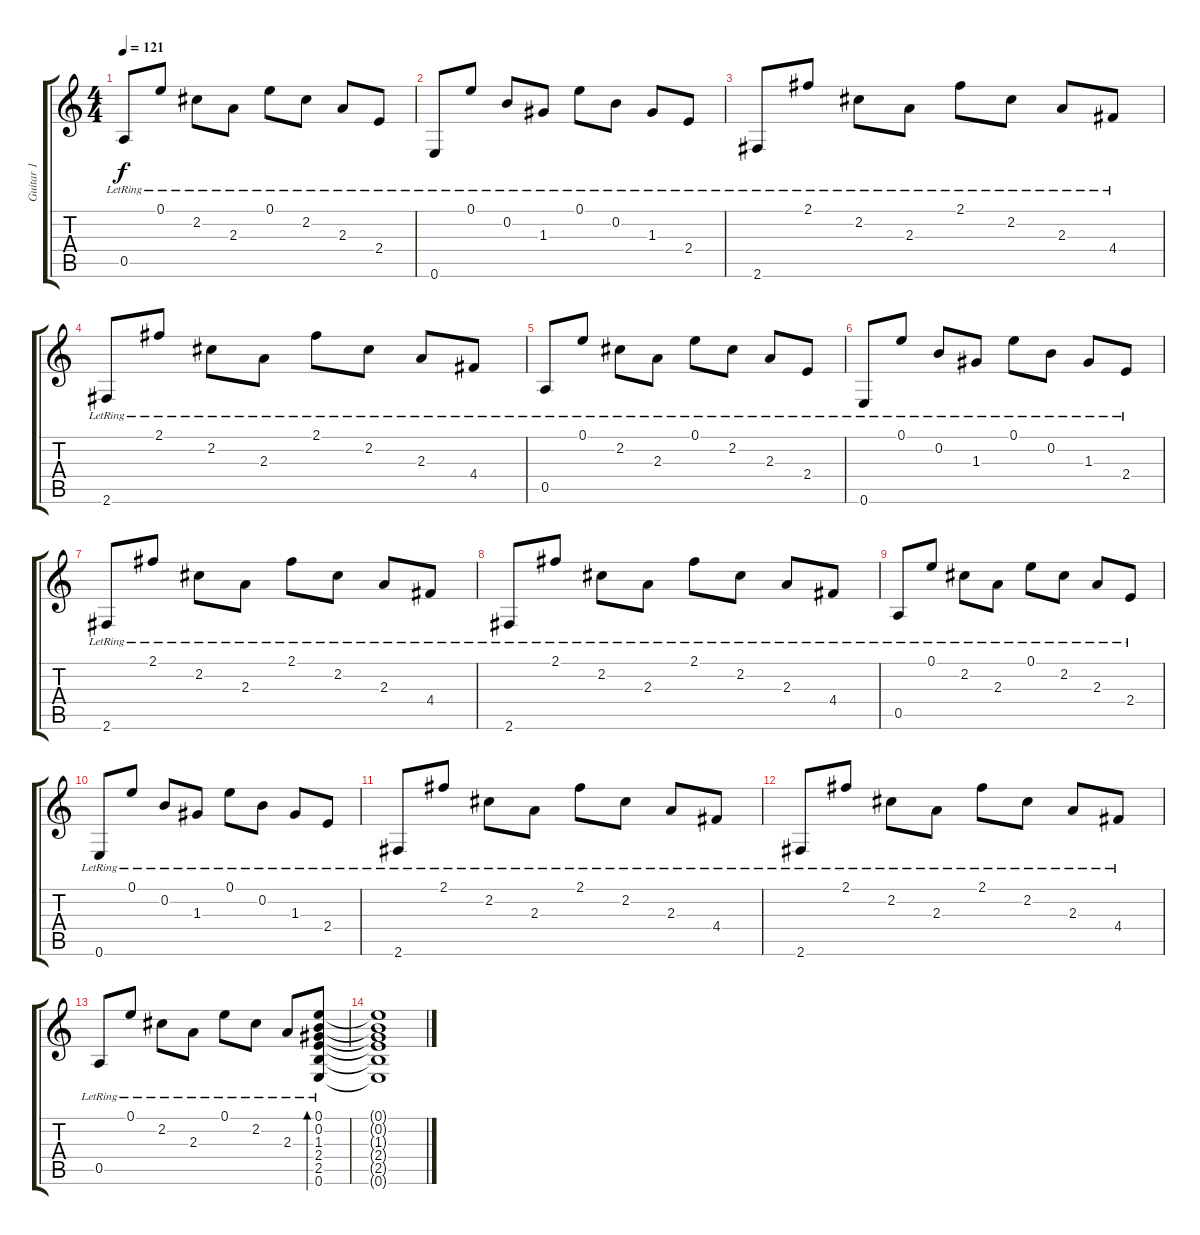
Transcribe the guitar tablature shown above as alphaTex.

\track ("Guitar 1" "Guitar 1") {instrument acousticguitarsteel}
\staff {score tabs}
\tuning (E4 B3 G3 D3 A2 E2) {hide}
\ts (4 4)
\tempo 121
\clef g2
\ks c
0.5{lr}.8{dy f} 0.1{lr}.8 2.2{lr}.8 2.3{lr}.8 0.1{lr}.8 2.2{lr}.8 2.3{lr}.8 2.4{lr}.8 |
0.6{lr}.8 0.1{lr}.8 0.2{lr}.8 1.3{lr}.8 0.1{lr}.8 0.2{lr}.8 1.3{lr}.8 2.4{lr}.8 |
2.6{lr}.8 2.1{lr}.8 2.2{lr}.8 2.3{lr}.8 2.1{lr}.8 2.2{lr}.8 2.3{lr}.8 4.4{lr}.8 |
2.6{lr}.8 2.1{lr}.8 2.2{lr}.8 2.3{lr}.8 2.1{lr}.8 2.2{lr}.8 2.3{lr}.8 4.4{lr}.8 |
0.5{lr}.8 0.1{lr}.8 2.2{lr}.8 2.3{lr}.8 0.1{lr}.8 2.2{lr}.8 2.3{lr}.8 2.4{lr}.8 |
0.6{lr}.8 0.1{lr}.8 0.2{lr}.8 1.3{lr}.8 0.1{lr}.8 0.2{lr}.8 1.3{lr}.8 2.4{lr}.8 |
2.6{lr}.8 2.1{lr}.8 2.2{lr}.8 2.3{lr}.8 2.1{lr}.8 2.2{lr}.8 2.3{lr}.8 4.4{lr}.8 |
2.6{lr}.8 2.1{lr}.8 2.2{lr}.8 2.3{lr}.8 2.1{lr}.8 2.2{lr}.8 2.3{lr}.8 4.4{lr}.8 |
0.5{lr}.8 0.1{lr}.8 2.2{lr}.8 2.3{lr}.8 0.1{lr}.8 2.2{lr}.8 2.3{lr}.8 2.4{lr}.8 |
0.6{lr}.8 0.1{lr}.8 0.2{lr}.8 1.3{lr}.8 0.1{lr}.8 0.2{lr}.8 1.3{lr}.8 2.4{lr}.8 |
2.6{lr}.8 2.1{lr}.8 2.2{lr}.8 2.3{lr}.8 2.1{lr}.8 2.2{lr}.8 2.3{lr}.8 4.4{lr}.8 |
2.6{lr}.8 2.1{lr}.8 2.2{lr}.8 2.3{lr}.8 2.1{lr}.8 2.2{lr}.8 2.3{lr}.8 4.4{lr}.8 |
0.5{lr}.8 0.1{lr}.8 2.2{lr}.8 2.3{lr}.8 0.1{lr}.8 2.2{lr}.8 2.3{lr}.8 (0.1{lr} 0.2{lr} 1.3{lr} 2.4{lr} 2.5{lr} 0.6{lr}).8{bd 120} |
(0.1{t} 0.2{t} 1.3{t} 2.4{t} 2.5{t} 0.6{t}).1
